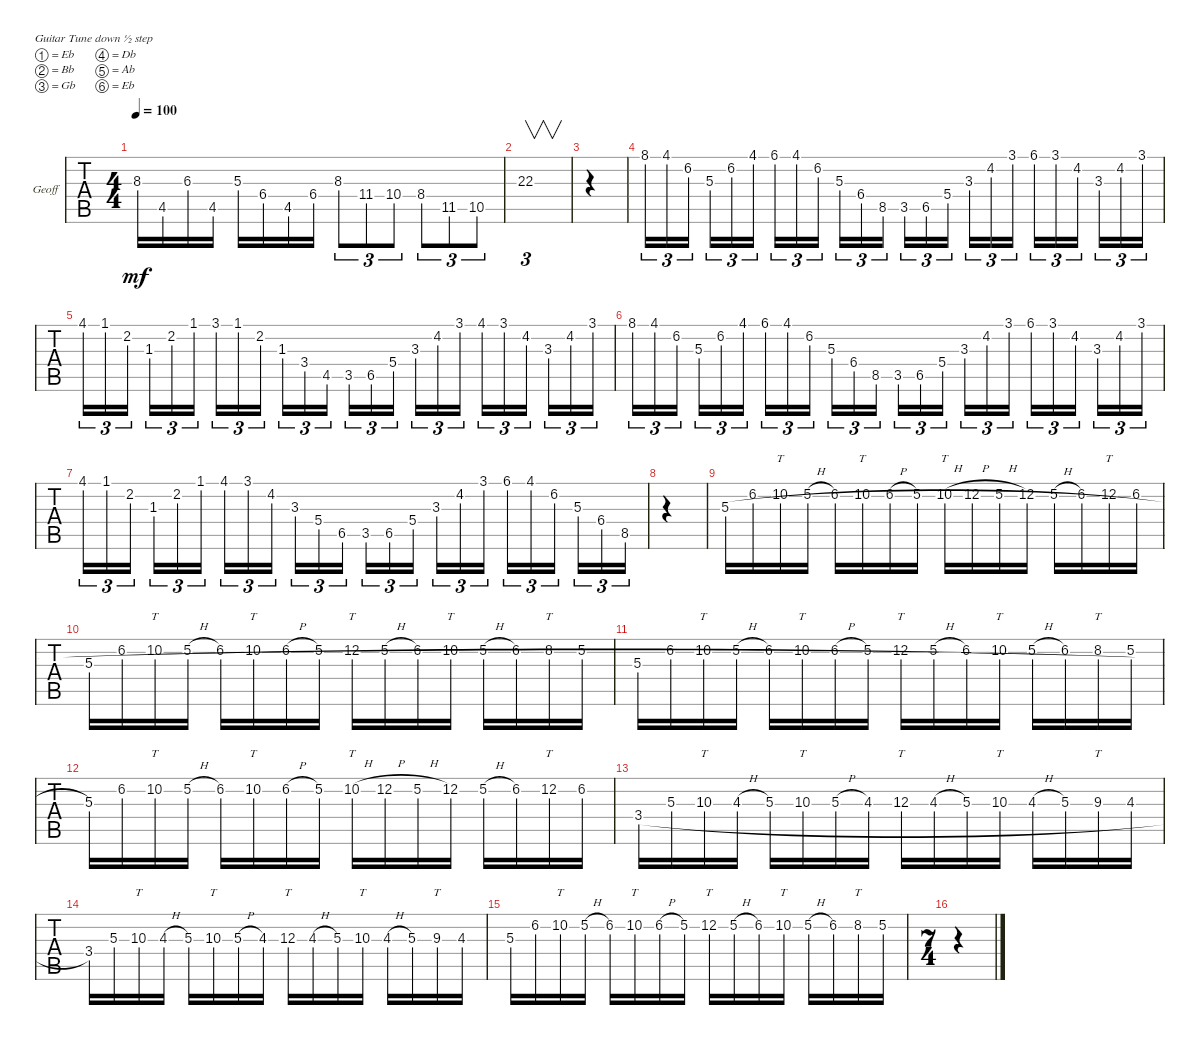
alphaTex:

\defaultSystemsLayout 4
\bracketExtendMode groupsimilarinstruments
\firstSystemTrackNameOrientation horizontal
\otherSystemsTrackNameOrientation horizontal
\track ("Geoff" "Geoff") {instrument acousticguitarsteel}
\staff {tabs}
\tuning (Eb4 Bb3 Gb3 Db3 Ab2 Eb2)
\ts (4 4)
\tempo 100
\clef g2
\ks c
8.3.16{dy mf} 4.5.16 6.3.16 4.5.16 5.3.16 6.4.16 4.5.16 6.4.16 8.3.8{tu (3 2)} 11.4.8{tu (3 2)} 10.4.8{tu (3 2)} 8.4.8{tu (3 2)} 11.5.8{tu (3 2)} 10.5.8{tu (3 2)} |
22.3.1{v tu (3 2)} |
|
8.1.16{tu (3 2)} 4.1.16{tu (3 2)} 6.2.16{tu (3 2)} 5.3.16{tu (3 2)} 6.2.16{tu (3 2)} 4.1.16{tu (3 2)} 6.1.16{tu (3 2)} 4.1.16{tu (3 2)} 6.2.16{tu (3 2)} 5.3.16{tu (3 2)} 6.4.16{tu (3 2)} 8.5.16{tu (3 2)} 3.5.16{tu (3 2)} 6.5.16{tu (3 2)} 5.4.16{tu (3 2)} 3.3.16{tu (3 2)} 4.2.16{tu (3 2)} 3.1.16{tu (3 2)} 6.1.16{tu (3 2)} 3.1.16{tu (3 2)} 4.2.16{tu (3 2)} 3.3.16{tu (3 2)} 4.2.16{tu (3 2)} 3.1.16{tu (3 2)} |
4.1.16{tu (3 2)} 1.1.16{tu (3 2)} 2.2.16{tu (3 2)} 1.3.16{tu (3 2)} 2.2.16{tu (3 2)} 1.1.16{tu (3 2)} 3.1.16{tu (3 2)} 1.1.16{tu (3 2)} 2.2.16{tu (3 2)} 1.3.16{tu (3 2)} 3.4.16{tu (3 2)} 4.5.16{tu (3 2)} 3.5.16{tu (3 2)} 6.5.16{tu (3 2)} 5.4.16{tu (3 2)} 3.3.16{tu (3 2)} 4.2.16{tu (3 2)} 3.1.16{tu (3 2)} 4.1.16{tu (3 2)} 3.1.16{tu (3 2)} 4.2.16{tu (3 2)} 3.3.16{tu (3 2)} 4.2.16{tu (3 2)} 3.1.16{tu (3 2)} |
8.1.16{tu (3 2)} 4.1.16{tu (3 2)} 6.2.16{tu (3 2)} 5.3.16{tu (3 2)} 6.2.16{tu (3 2)} 4.1.16{tu (3 2)} 6.1.16{tu (3 2)} 4.1.16{tu (3 2)} 6.2.16{tu (3 2)} 5.3.16{tu (3 2)} 6.4.16{tu (3 2)} 8.5.16{tu (3 2)} 3.5.16{tu (3 2)} 6.5.16{tu (3 2)} 5.4.16{tu (3 2)} 3.3.16{tu (3 2)} 4.2.16{tu (3 2)} 3.1.16{tu (3 2)} 6.1.16{tu (3 2)} 3.1.16{tu (3 2)} 4.2.16{tu (3 2)} 3.3.16{tu (3 2)} 4.2.16{tu (3 2)} 3.1.16{tu (3 2)} |
4.1.16{tu (3 2)} 1.1.16{tu (3 2)} 2.2.16{tu (3 2)} 1.3.16{tu (3 2)} 2.2.16{tu (3 2)} 1.1.16{tu (3 2)} 4.1.16{tu (3 2)} 3.1.16{tu (3 2)} 4.2.16{tu (3 2)} 3.3.16{tu (3 2)} 5.4.16{tu (3 2)} 6.5.16{tu (3 2)} 3.5.16{tu (3 2)} 6.5.16{tu (3 2)} 5.4.16{tu (3 2)} 3.3.16{tu (3 2)} 4.2.16{tu (3 2)} 3.1.16{tu (3 2)} 6.1.16{tu (3 2)} 4.1.16{tu (3 2)} 6.2.16{tu (3 2)} 5.3.16{tu (3 2)} 6.4.16{tu (3 2)} 8.5.16{tu (3 2)} |
|
5.3{h}.16 6.2.16 10.2.16{tt} 5.2{h}.16 6.2.16 10.2.16{tt} 6.2{h}.16 5.2.16 10.2{h}.16{tt} 12.2{h}.16 5.2{h}.16 12.2.16 5.2{h}.16 6.2.16 12.2.16{tt} 6.2.16 |
5.3{h}.16 6.2.16 10.2.16{tt} 5.2{h}.16 6.2.16 10.2.16{tt} 6.2{h}.16 5.2.16 12.2.16{tt} 5.2{h}.16 6.2.16 10.2.16{tt} 5.2{h}.16 6.2.16 8.2.16{tt} 5.2.16 |
5.3{h}.16 6.2.16 10.2.16{tt} 5.2{h}.16 6.2.16 10.2.16{tt} 6.2{h}.16 5.2.16 12.2.16{tt} 5.2{h}.16 6.2.16 10.2.16{tt} 5.2{h}.16 6.2.16 8.2.16{tt} 5.2.16 |
5.3.16 6.2.16 10.2.16{tt} 5.2{h}.16 6.2.16 10.2.16{tt} 6.2{h}.16 5.2.16 10.2{h}.16{tt} 12.2{h}.16 5.2{h}.16 12.2.16 5.2{h}.16 6.2.16 12.2.16{tt} 6.2.16 |
3.4{h}.16 5.3.16 10.3.16{tt} 4.3{h}.16 5.3.16 10.3.16{tt} 5.3{h}.16 4.3.16 12.3.16{tt} 4.3{h}.16 5.3.16 10.3.16{tt} 4.3{h}.16 5.3.16 9.3.16{tt} 4.3.16 |
3.4.16 5.3.16 10.3.16{tt} 4.3{h}.16 5.3.16 10.3.16{tt} 5.3{h}.16 4.3.16 12.3.16{tt} 4.3{h}.16 5.3.16 10.3.16{tt} 4.3{h}.16 5.3.16 9.3.16{tt} 4.3.16 |
5.3.16 6.2.16 10.2.16{tt} 5.2{h}.16 6.2.16 10.2.16{tt} 6.2{h}.16 5.2.16 12.2.16{tt} 5.2{h}.16 6.2.16 10.2.16{tt} 5.2{h}.16 6.2.16 8.2.16{tt} 5.2.16 |
\ts (7 4)
